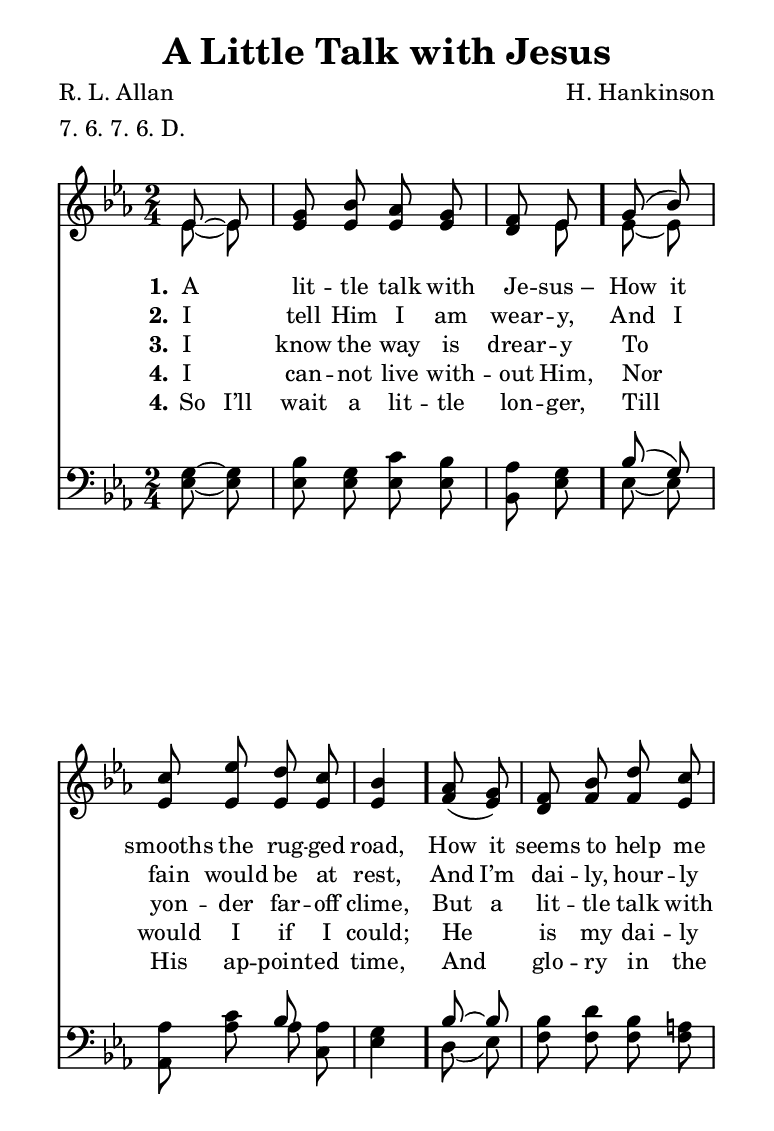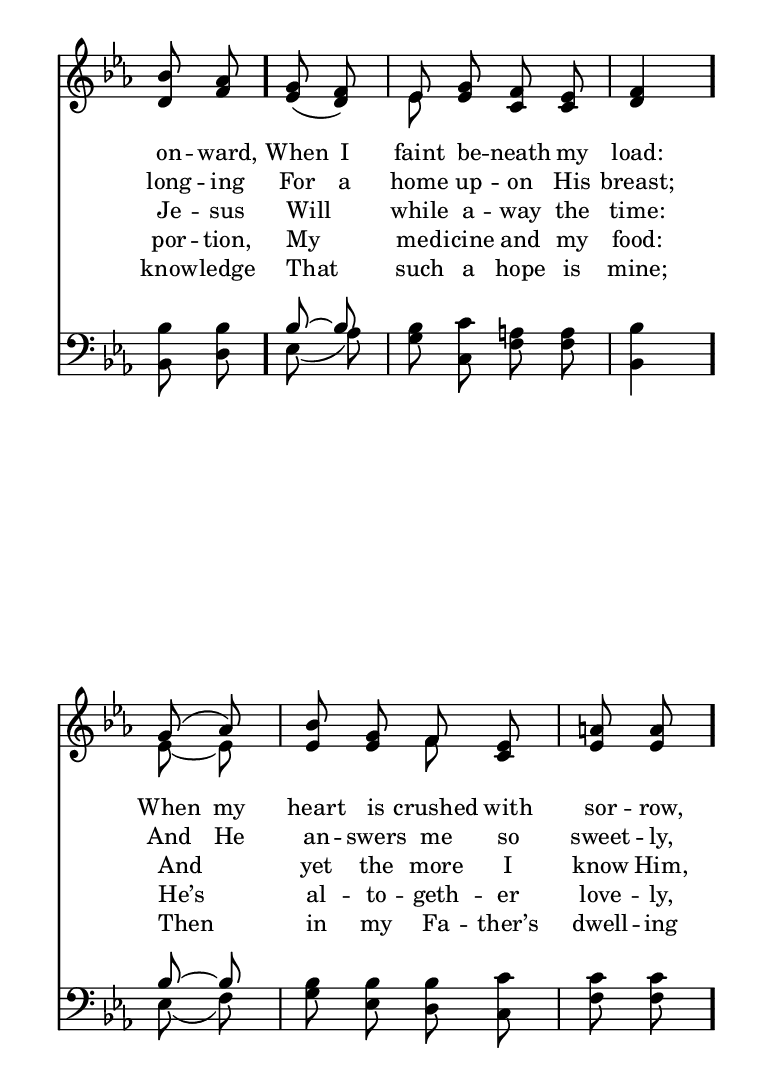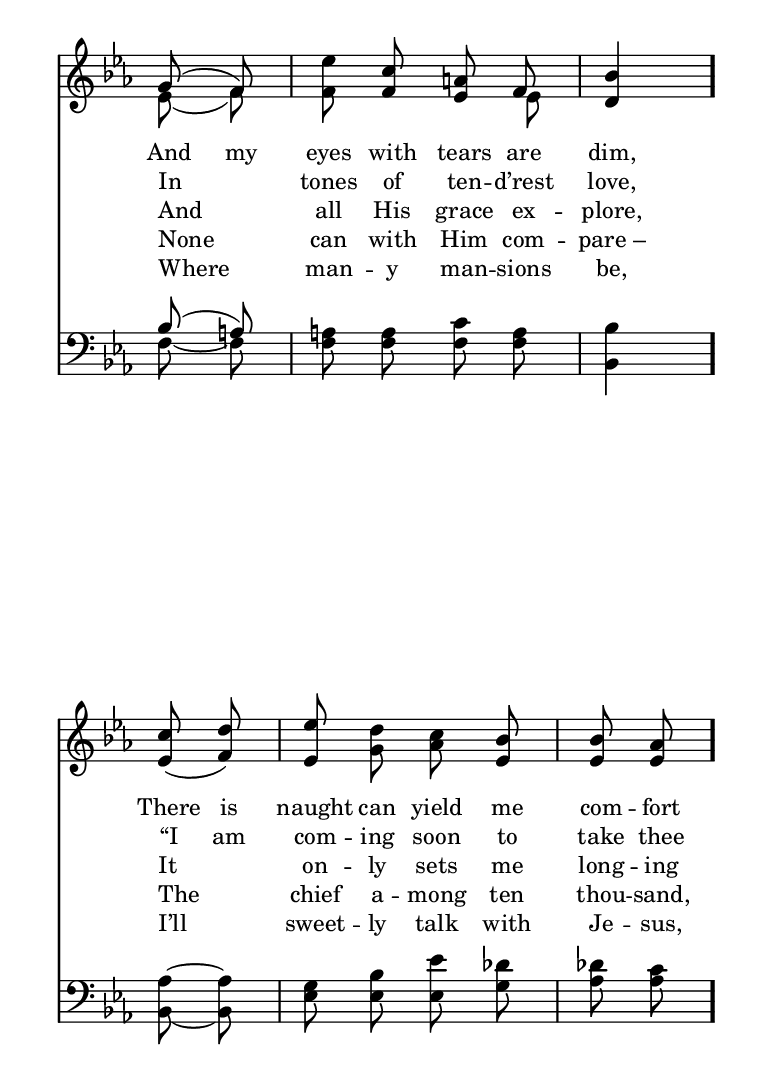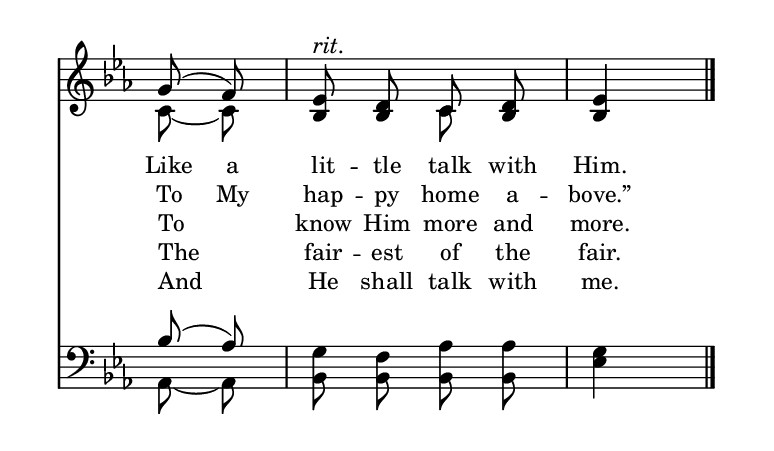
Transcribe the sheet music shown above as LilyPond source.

\include "common/global.ily"
\paper {
  \include "common/paper.ily"
}

\header{
  hymnnumber = "204"
  title = "A Little Talk with Jesus"
  tunename = ""
  meter = "7. 6. 7. 6. D." % original has P. M.
  poet = "R. L. Allan"
  composer = "H. Hankinson"
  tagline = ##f
}

global = {
  \include "common/overrides.ily"
  \override Staff.TimeSignature.style = #'numbered
  \time 2/4
  \override Score.MetronomeMark.transparent = ##t % hide all fermata changes too
  \tempo 4=70
  \key ees \major
  \partial 4
  \autoBeamOff
}

notesSoprano = {
\global
\relative c' {

  ees8 ~ ees | g bes aes g | f ees
  g8( bes) c ees d c | bes4
  aes8( g) | f bes d c | bes aes
  g8( f) ees g f ees | f4
  g8( aes) bes8 g f ees | a a
  g8( f) | ees' c a f | bes4
  c8( d) | ees d c bes | bes aes
  g8( f) | ees^\markup{ \italic rit. } d c d | ees4

  \bar "|."

}
}

notesAlto = {
\global
\relative e' {

  ees8 ~ ees | ees ees ees ees | d ees
  ees8 ~ ees | ees ees ees ees | ees4
  f8( ees) | d f f ees | d f
  ees8( d) | ees ees c c | d4
  ees8 ~ ees | ees ees f c | ees ees
  ees8( f) | f f ees ees | d4
  ees8( f) | ees g aes ees | ees ees
  c8 ~ c | bes bes c bes | bes4

}
}

notesTenor = {
\global
\relative a {

  g8 ~ g | bes g c bes | aes g
  bes8( g) | aes c bes aes | g4
  bes8 ~ bes | bes d bes a | bes bes
  bes8 ~ bes | bes c a a | bes4
  bes8 ~ bes | bes bes bes c | c c
  bes8( a) | a a c a | bes4
  aes8 ~ aes | g bes ees des | des c
  bes8( aes) | g f aes aes | g4

}
}

notesBass = {
\global
\relative f {

  ees8 ~ ees | ees ees ees ees | bes ees
  ees8 ~ ees | aes, aes' aes c, | ees4
  d8( ees) | f f f f | bes, d
  ees8( aes) | g c, f f | bes,4
  ees8( f) | g ees d c | f f
  f8 ~ f | f f f f | bes,4
  bes8 ~ bes | ees ees ees g | aes aes
  aes,8 ~ aes | bes bes bes bes | ees4

}
}

wordsA = \lyricmode {
\set stanza = "1."

A lit -- tle talk with Je -- sus_– \bar "."
{ \mon } How it { \moff } smooths the rug -- ged road, \bar "."
{ \mon } How it { \moff } seems to help me on -- ward, \bar "."
{ \mon } When I { \moff } faint be -- neath my load: \bar "."
{ \mon } When my { \moff } heart is crushed with sor -- row, \bar "."
{ \mon } And my { \moff } eyes with tears are dim, \bar "."
{ \mon } There is { \moff } naught can yield me com -- fort \bar "."
{ \mon } Like a { \moff } lit -- tle talk with Him. \bar "."

}

wordsB = \lyricmode {
\set stanza = "2."

I tell Him I am wear -- y,
{ \mon } And I { \moff } fain would be at rest,
{ \mon } And I’m { \moff } dai -- ly, hour -- ly long -- ing
{ \mon } For a { \moff } home up -- on His breast;
{ \mon } And He { \moff } an -- swers me so sweet -- ly,
In tones of ten -- d’rest love,
{ \mon } “I am { \moff } com -- ing soon to take thee
{ \mon } To My { \moff } hap -- py home a -- bove.”

}

wordsC = \lyricmode {
\set stanza = "3."

I know the way is drear -- y
To yon -- der far -- off clime, % blue book has "far off" for "far-off"
{ \mon } But a { \moff } lit -- tle talk with Je -- sus
Will while a -- way the time:
And yet the more I know Him,
And all His grace ex -- plore,
It on -- ly sets me long -- ing
To know Him more and more.

}

wordsD = \lyricmode {
\set stanza = "4."

I can -- not live with -- out Him,
Nor would I if I could;
He is my dai -- ly por -- tion,
My med -- icine and my food:
He’s al -- to -- geth -- er love -- ly,
None can with Him com -- pare_–
The chief a -- mong ten thou -- sand,
The fair -- est of the fair.

}

wordsE = \lyricmode {
\set stanza = "4."

{ \mon } So I’ll { \moff } wait a lit -- tle lon -- ger,
Till His ap -- point -- ed time,
And glo -- ry in the know -- ledge
That such a hope is mine;
Then in my Fa -- ther’s dwell -- ing
Where man -- y man -- sions be,
I’ll sweet -- ly talk with Je -- sus,
And He shall talk with me.

}

\score {
  \context ChoirStaff <<
    \context Staff = upper <<
      \set Staff.autoBeaming = ##f
      \set ChoirStaff.systemStartDelimiter = #'SystemStartBar
      \set ChoirStaff.printPartCombineTexts = ##f
      \partcombine #'(2 . 11) \notesSoprano \notesAlto
      \context NullVoice = sopranos { \voiceOne << \notesSoprano >> }
      \context Lyrics = one   \lyricsto sopranos \wordsA
      \context Lyrics = two   \lyricsto sopranos \wordsB
      \context Lyrics = three \lyricsto sopranos \wordsC
      \context Lyrics = four  \lyricsto sopranos \wordsD
      \context Lyrics = five  \lyricsto sopranos \wordsE
    >>
    \context Staff = men <<
      \set Staff.autoBeaming = ##f
      \clef bass
      \set ChoirStaff.printPartCombineTexts = ##f
      \partcombine #'(2 . 11) \notesTenor \notesBass
    >>
  >>
  \layout {
    \include "common/layout.ily"
  }
  #(cond ((ly:get-option 'eog-midi-permitted) #{ \midi{
    \include "common/midi.ily"
  } #}))
}

\version "2.19.49"  % necessary for upgrading to future LilyPond versions.

% vi:set et ts=2 sw=2 ai nocindent syntax=lilypond:
